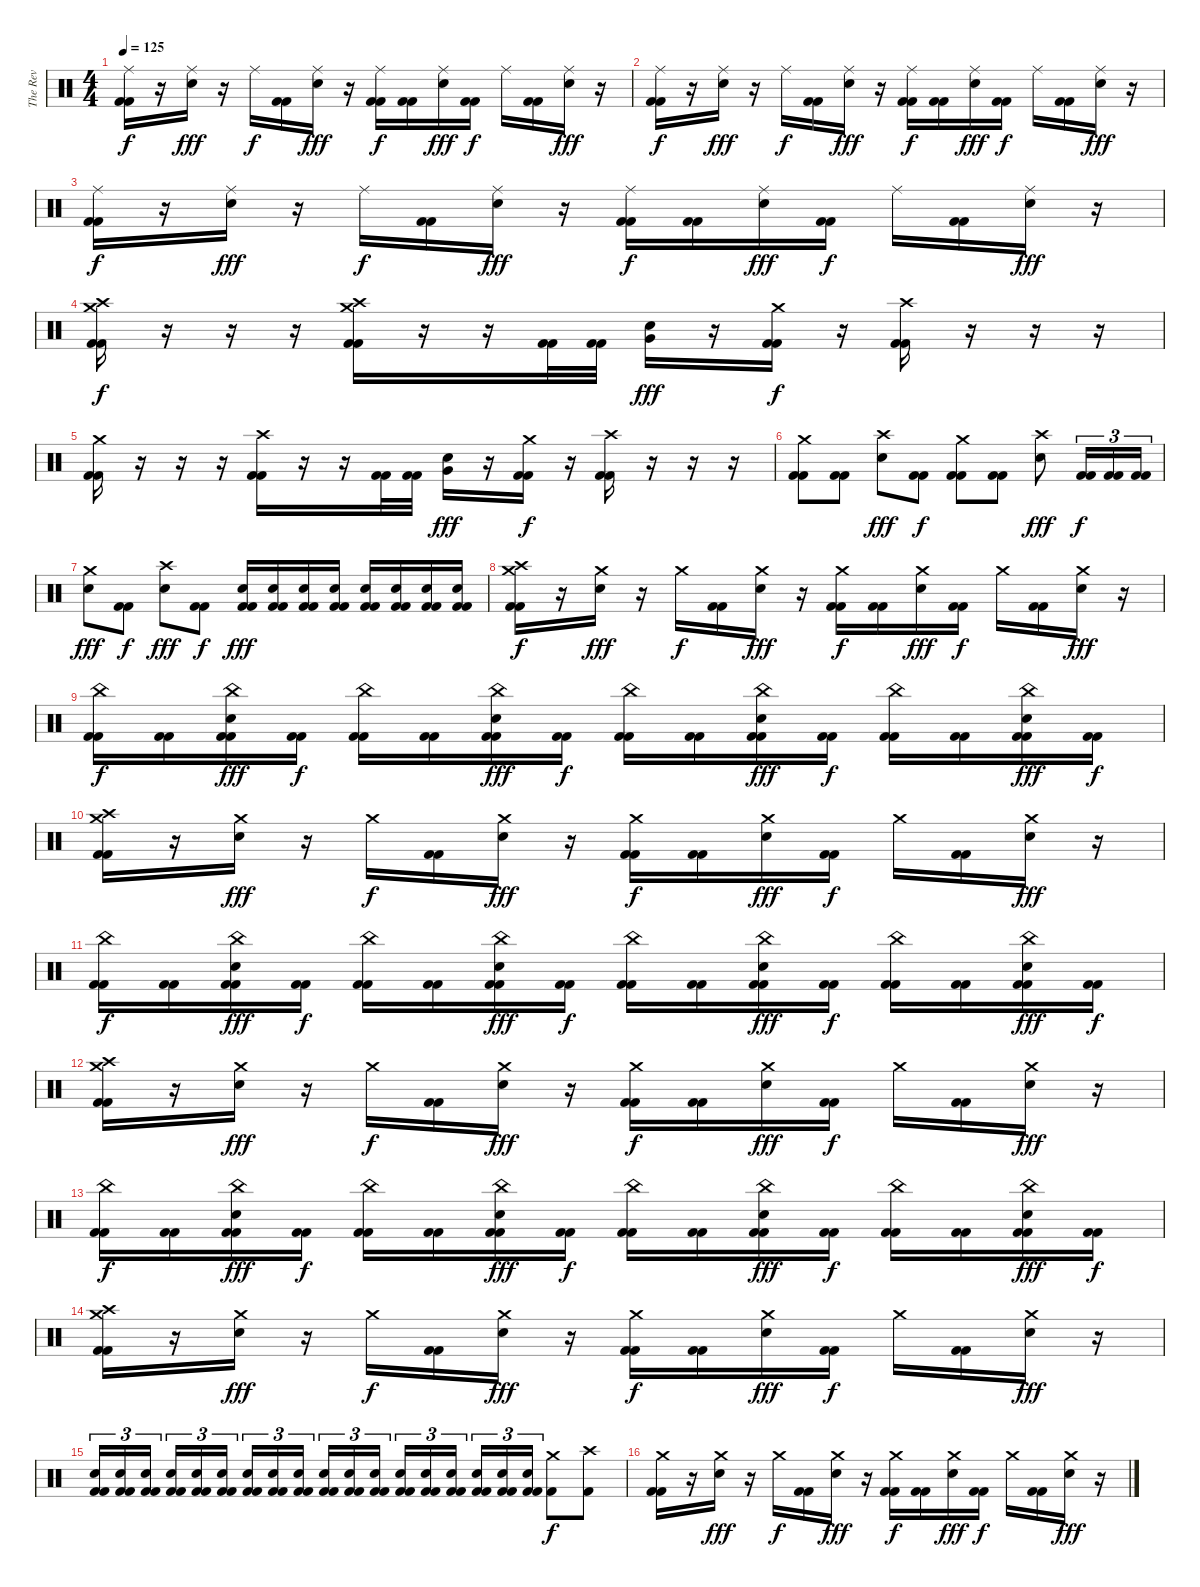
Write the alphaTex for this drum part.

\track ("The Rev" "The Rev") {instrument percussion}
\staff {score}
\articulation defaults
\ts (4 4)
\tempo 125
\clef neutral
\ks c
("Ride (middle)" "Kick (hit) 2" "Kick (hit) 2").16{dy f} r.16 ("Ride (middle)" "Electric Snare (hit)").16{dy fff} r.16 "Ride (middle)".16{dy f} ("Kick (hit) 2" "Kick (hit) 2").16 ("Ride (middle)" "Electric Snare (hit)").16{dy fff} r.16 ("Ride (middle)" "Kick (hit) 2" "Kick (hit) 2").16{dy f} ("Kick (hit) 2" "Kick (hit) 2").16 ("Ride (middle)" "Electric Snare (hit)").16{dy fff} ("Kick (hit) 2" "Kick (hit) 2").16{dy f} "Ride (middle)".16 ("Kick (hit) 2" "Kick (hit) 2").16 ("Ride (middle)" "Electric Snare (hit)").16{dy fff} r.16 |
("Ride (middle)" "Kick (hit) 2" "Kick (hit) 2").16{dy f} r.16 ("Ride (middle)" "Electric Snare (hit)").16{dy fff} r.16 "Ride (middle)".16{dy f} ("Kick (hit) 2" "Kick (hit) 2").16 ("Ride (middle)" "Electric Snare (hit)").16{dy fff} r.16 ("Ride (middle)" "Kick (hit) 2" "Kick (hit) 2").16{dy f} ("Kick (hit) 2" "Kick (hit) 2").16 ("Ride (middle)" "Electric Snare (hit)").16{dy fff} ("Kick (hit) 2" "Kick (hit) 2").16{dy f} "Ride (middle)".16 ("Kick (hit) 2" "Kick (hit) 2").16 ("Ride (middle)" "Electric Snare (hit)").16{dy fff} r.16 |
("Ride (middle)" "Kick (hit) 2" "Kick (hit) 2").16{dy f} r.16 ("Ride (middle)" "Electric Snare (hit)").16{dy fff} r.16 "Ride (middle)".16{dy f} ("Kick (hit) 2" "Kick (hit) 2").16 ("Ride (middle)" "Electric Snare (hit)").16{dy fff} r.16 ("Ride (middle)" "Kick (hit) 2" "Kick (hit) 2").16{dy f} ("Kick (hit) 2" "Kick (hit) 2").16 ("Ride (middle)" "Electric Snare (hit)").16{dy fff} ("Kick (hit) 2" "Kick (hit) 2").16{dy f} "Ride (middle)".16 ("Kick (hit) 2" "Kick (hit) 2").16 ("Ride (middle)" "Electric Snare (hit)").16{dy fff} r.16 |
("Crash high (hit)" "Crash medium (hit)" "Kick (hit) 2" "Kick (hit) 2").16{dy f} r.16 r.16 r.16 ("Crash high (hit)" "Crash medium (hit)" "Kick (hit) 2" "Kick (hit) 2").16 r.16 r.16 ("Kick (hit) 2" "Kick (hit) 2").32 ("Kick (hit) 2" "Kick (hit) 2").32 ("Electric Snare (hit)" "Very Low Tom (hit)").16{dy fff} r.16 ("Crash medium (hit)" "Kick (hit) 2" "Kick (hit) 2").16{dy f} r.16 ("Crash high (hit)" "Kick (hit) 2" "Kick (hit) 2").16 r.16 r.16 r.16 |
("Crash medium (hit)" "Kick (hit) 2" "Kick (hit) 2").16 r.16 r.16 r.16 ("Crash high (hit)" "Kick (hit) 2" "Kick (hit) 2").16 r.16 r.16 ("Kick (hit) 2" "Kick (hit) 2").32 ("Kick (hit) 2" "Kick (hit) 2").32 ("Electric Snare (hit)" "Very Low Tom (hit)").16{dy fff} r.16 ("Crash medium (hit)" "Kick (hit) 2" "Kick (hit) 2").16{dy f} r.16 ("Crash high (hit)" "Kick (hit) 2" "Kick (hit) 2").16 r.16 r.16 r.16 |
("Crash medium (hit)" "Kick (hit) 2" "Kick (hit) 2").8 ("Kick (hit) 2" "Kick (hit) 2").8 ("Crash high (hit)" "Electric Snare (hit)").8{dy fff} ("Kick (hit) 2" "Kick (hit) 2").8{dy f} ("Crash medium (hit)" "Kick (hit) 2" "Kick (hit) 2").8 ("Kick (hit) 2" "Kick (hit) 2").8 ("Crash high (hit)" "Electric Snare (hit)").8{dy fff} ("Kick (hit) 2" "Kick (hit) 2").16{tu (3 2) dy f} ("Kick (hit) 2" "Kick (hit) 2").16{tu (3 2)} ("Kick (hit) 2" "Kick (hit) 2").16{tu (3 2)} |
("Crash medium (hit)" "Electric Snare (hit)").8{dy fff} ("Kick (hit) 2" "Kick (hit) 2").8{dy f} ("Crash high (hit)" "Electric Snare (hit)").8{dy fff} ("Kick (hit) 2" "Kick (hit) 2").8{dy f} ("Electric Snare (hit)" "Kick (hit) 2" "Kick (hit) 2").16{dy fff} ("Electric Snare (hit)" "Kick (hit) 2" "Kick (hit) 2").16 ("Electric Snare (hit)" "Kick (hit) 2" "Kick (hit) 2").16 ("Electric Snare (hit)" "Kick (hit) 2" "Kick (hit) 2").16 ("Electric Snare (hit)" "Kick (hit) 2" "Kick (hit) 2").16 ("Electric Snare (hit)" "Kick (hit) 2" "Kick (hit) 2").16 ("Electric Snare (hit)" "Kick (hit) 2" "Kick (hit) 2").16 ("Electric Snare (hit)" "Kick (hit) 2" "Kick (hit) 2").16 |
("Crash high (hit)" "Crash medium (hit)" "Kick (hit) 2" "Kick (hit) 2").16{dy f} r.16 ("Crash medium (hit)" "Electric Snare (hit)").16{dy fff} r.16 "Crash medium (hit)".16{dy f} ("Kick (hit) 2" "Kick (hit) 2").16 ("Crash medium (hit)" "Electric Snare (hit)").16{dy fff} r.16 ("Crash medium (hit)" "Kick (hit) 2" "Kick (hit) 2").16{dy f} ("Kick (hit) 2" "Kick (hit) 2").16 ("Crash medium (hit)" "Electric Snare (hit)").16{dy fff} ("Kick (hit) 2" "Kick (hit) 2").16{dy f} "Crash medium (hit)".16 ("Kick (hit) 2" "Kick (hit) 2").16 ("Crash medium (hit)" "Electric Snare (hit)").16{dy fff} r.16 |
("China (hit)" "Kick (hit) 2" "Kick (hit) 2").16{dy f} ("Kick (hit) 2" "Kick (hit) 2").16 ("China (hit)" "Electric Snare (hit)" "Kick (hit) 2" "Kick (hit) 2").16{dy fff} ("Kick (hit) 2" "Kick (hit) 2").16{dy f} ("China (hit)" "Kick (hit) 2" "Kick (hit) 2").16 ("Kick (hit) 2" "Kick (hit) 2").16 ("China (hit)" "Electric Snare (hit)" "Kick (hit) 2" "Kick (hit) 2").16{dy fff} ("Kick (hit) 2" "Kick (hit) 2").16{dy f} ("China (hit)" "Kick (hit) 2" "Kick (hit) 2").16 ("Kick (hit) 2" "Kick (hit) 2").16 ("China (hit)" "Electric Snare (hit)" "Kick (hit) 2" "Kick (hit) 2").16{dy fff} ("Kick (hit) 2" "Kick (hit) 2").16{dy f} ("China (hit)" "Kick (hit) 2" "Kick (hit) 2").16 ("Kick (hit) 2" "Kick (hit) 2").16 ("China (hit)" "Electric Snare (hit)" "Kick (hit) 2" "Kick (hit) 2").16{dy fff} ("Kick (hit) 2" "Kick (hit) 2").16{dy f} |
("Crash high (hit)" "Crash medium (hit)" "Kick (hit) 2" "Kick (hit) 2").16 r.16 ("Crash medium (hit)" "Electric Snare (hit)").16{dy fff} r.16 "Crash medium (hit)".16{dy f} ("Kick (hit) 2" "Kick (hit) 2").16 ("Crash medium (hit)" "Electric Snare (hit)").16{dy fff} r.16 ("Crash medium (hit)" "Kick (hit) 2" "Kick (hit) 2").16{dy f} ("Kick (hit) 2" "Kick (hit) 2").16 ("Crash medium (hit)" "Electric Snare (hit)").16{dy fff} ("Kick (hit) 2" "Kick (hit) 2").16{dy f} "Crash medium (hit)".16 ("Kick (hit) 2" "Kick (hit) 2").16 ("Crash medium (hit)" "Electric Snare (hit)").16{dy fff} r.16 |
("China (hit)" "Kick (hit) 2" "Kick (hit) 2").16{dy f} ("Kick (hit) 2" "Kick (hit) 2").16 ("China (hit)" "Electric Snare (hit)" "Kick (hit) 2" "Kick (hit) 2").16{dy fff} ("Kick (hit) 2" "Kick (hit) 2").16{dy f} ("China (hit)" "Kick (hit) 2" "Kick (hit) 2").16 ("Kick (hit) 2" "Kick (hit) 2").16 ("China (hit)" "Electric Snare (hit)" "Kick (hit) 2" "Kick (hit) 2").16{dy fff} ("Kick (hit) 2" "Kick (hit) 2").16{dy f} ("China (hit)" "Kick (hit) 2" "Kick (hit) 2").16 ("Kick (hit) 2" "Kick (hit) 2").16 ("China (hit)" "Electric Snare (hit)" "Kick (hit) 2" "Kick (hit) 2").16{dy fff} ("Kick (hit) 2" "Kick (hit) 2").16{dy f} ("China (hit)" "Kick (hit) 2" "Kick (hit) 2").16 ("Kick (hit) 2" "Kick (hit) 2").16 ("China (hit)" "Electric Snare (hit)" "Kick (hit) 2" "Kick (hit) 2").16{dy fff} ("Kick (hit) 2" "Kick (hit) 2").16{dy f} |
("Crash high (hit)" "Crash medium (hit)" "Kick (hit) 2" "Kick (hit) 2").16 r.16 ("Crash medium (hit)" "Electric Snare (hit)").16{dy fff} r.16 "Crash medium (hit)".16{dy f} ("Kick (hit) 2" "Kick (hit) 2").16 ("Crash medium (hit)" "Electric Snare (hit)").16{dy fff} r.16 ("Crash medium (hit)" "Kick (hit) 2" "Kick (hit) 2").16{dy f} ("Kick (hit) 2" "Kick (hit) 2").16 ("Crash medium (hit)" "Electric Snare (hit)").16{dy fff} ("Kick (hit) 2" "Kick (hit) 2").16{dy f} "Crash medium (hit)".16 ("Kick (hit) 2" "Kick (hit) 2").16 ("Crash medium (hit)" "Electric Snare (hit)").16{dy fff} r.16 |
("China (hit)" "Kick (hit) 2" "Kick (hit) 2").16{dy f} ("Kick (hit) 2" "Kick (hit) 2").16 ("China (hit)" "Electric Snare (hit)" "Kick (hit) 2" "Kick (hit) 2").16{dy fff} ("Kick (hit) 2" "Kick (hit) 2").16{dy f} ("China (hit)" "Kick (hit) 2" "Kick (hit) 2").16 ("Kick (hit) 2" "Kick (hit) 2").16 ("China (hit)" "Electric Snare (hit)" "Kick (hit) 2" "Kick (hit) 2").16{dy fff} ("Kick (hit) 2" "Kick (hit) 2").16{dy f} ("China (hit)" "Kick (hit) 2" "Kick (hit) 2").16 ("Kick (hit) 2" "Kick (hit) 2").16 ("China (hit)" "Electric Snare (hit)" "Kick (hit) 2" "Kick (hit) 2").16{dy fff} ("Kick (hit) 2" "Kick (hit) 2").16{dy f} ("China (hit)" "Kick (hit) 2" "Kick (hit) 2").16 ("Kick (hit) 2" "Kick (hit) 2").16 ("China (hit)" "Electric Snare (hit)" "Kick (hit) 2" "Kick (hit) 2").16{dy fff} ("Kick (hit) 2" "Kick (hit) 2").16{dy f} |
("Crash high (hit)" "Crash medium (hit)" "Kick (hit) 2" "Kick (hit) 2").16 r.16 ("Crash medium (hit)" "Electric Snare (hit)").16{dy fff} r.16 "Crash medium (hit)".16{dy f} ("Kick (hit) 2" "Kick (hit) 2").16 ("Crash medium (hit)" "Electric Snare (hit)").16{dy fff} r.16 ("Crash medium (hit)" "Kick (hit) 2" "Kick (hit) 2").16{dy f} ("Kick (hit) 2" "Kick (hit) 2").16 ("Crash medium (hit)" "Electric Snare (hit)").16{dy fff} ("Kick (hit) 2" "Kick (hit) 2").16{dy f} "Crash medium (hit)".16 ("Kick (hit) 2" "Kick (hit) 2").16 ("Crash medium (hit)" "Electric Snare (hit)").16{dy fff} r.16 |
("Electric Snare (hit)" "Kick (hit) 2" "Kick (hit) 2").16{tu (3 2)} ("Electric Snare (hit)" "Kick (hit) 2" "Kick (hit) 2").16{tu (3 2)} ("Electric Snare (hit)" "Kick (hit) 2" "Kick (hit) 2").16{tu (3 2) beam splitsecondary} ("Electric Snare (hit)" "Kick (hit) 2" "Kick (hit) 2").16{tu (3 2)} ("Electric Snare (hit)" "Kick (hit) 2" "Kick (hit) 2").16{tu (3 2)} ("Electric Snare (hit)" "Kick (hit) 2" "Kick (hit) 2").16{tu (3 2)} ("Electric Snare (hit)" "Kick (hit) 2" "Kick (hit) 2").16{tu (3 2)} ("Electric Snare (hit)" "Kick (hit) 2" "Kick (hit) 2").16{tu (3 2)} ("Electric Snare (hit)" "Kick (hit) 2" "Kick (hit) 2").16{tu (3 2) beam splitsecondary} ("Electric Snare (hit)" "Kick (hit) 2" "Kick (hit) 2").16{tu (3 2)} ("Electric Snare (hit)" "Kick (hit) 2" "Kick (hit) 2").16{tu (3 2)} ("Electric Snare (hit)" "Kick (hit) 2" "Kick (hit) 2").16{tu (3 2)} ("Electric Snare (hit)" "Kick (hit) 2" "Kick (hit) 2").16{tu (3 2)} ("Electric Snare (hit)" "Kick (hit) 2" "Kick (hit) 2").16{tu (3 2)} ("Electric Snare (hit)" "Kick (hit) 2" "Kick (hit) 2").16{tu (3 2) beam splitsecondary} ("Electric Snare (hit)" "Kick (hit) 2" "Kick (hit) 2").16{tu (3 2)} ("Electric Snare (hit)" "Kick (hit) 2" "Kick (hit) 2").16{tu (3 2)} ("Electric Snare (hit)" "Kick (hit) 2" "Kick (hit) 2").16{tu (3 2)} ("Crash medium (hit)" "Kick (hit) 2").8{dy f} ("Crash high (hit)" "Kick (hit) 2").8 |
("Crash medium (hit)" "Kick (hit) 2" "Kick (hit) 2").16 r.16 ("Crash medium (hit)" "Electric Snare (hit)").16{dy fff} r.16 "Crash medium (hit)".16{dy f} ("Kick (hit) 2" "Kick (hit) 2").16 ("Crash medium (hit)" "Electric Snare (hit)").16{dy fff} r.16 ("Crash medium (hit)" "Kick (hit) 2" "Kick (hit) 2").16{dy f} ("Kick (hit) 2" "Kick (hit) 2").16 ("Crash medium (hit)" "Electric Snare (hit)").16{dy fff} ("Kick (hit) 2" "Kick (hit) 2").16{dy f} "Crash medium (hit)".16 ("Kick (hit) 2" "Kick (hit) 2").16 ("Crash medium (hit)" "Electric Snare (hit)").16{dy fff} r.16
